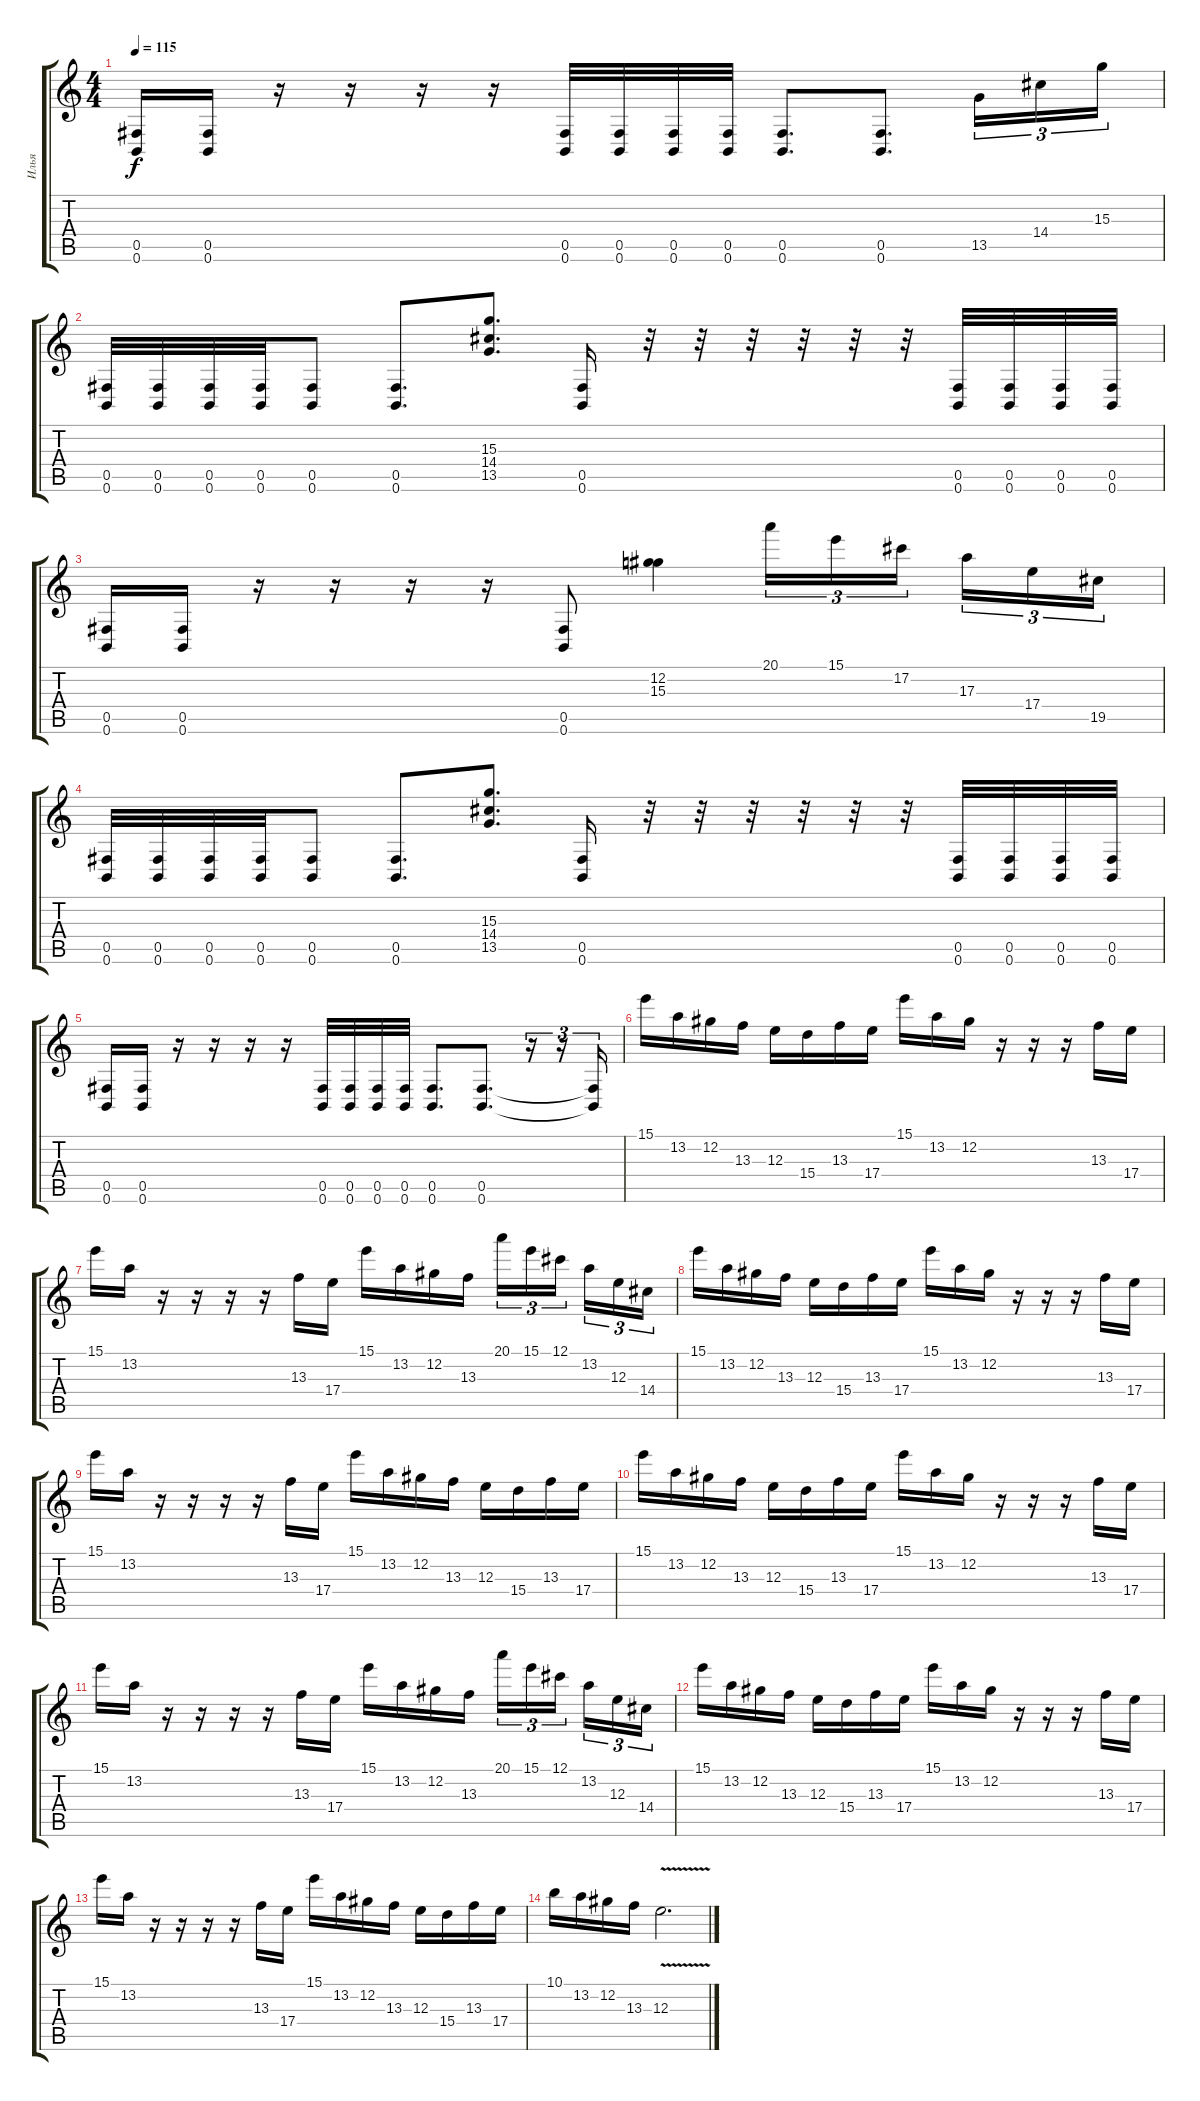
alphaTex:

\track ("Илья" "Илья") {instrument distortionguitar}
\staff {score tabs}
\tuning (Db4 Ab3 E3 B2 Gb2 B1) {hide}
\ts (4 4)
\tempo 115
\clef g2
\ks c
(0.5 0.6).16{dy f} (0.5 0.6).16 r.16 r.16 r.16 r.16 (0.5 0.6).32 (0.5 0.6).32 (0.5 0.6).32 (0.5 0.6).32 (0.5 0.6).8{d} (0.5 0.6).8{d} 13.5.16{tu (3 2)} 14.4.16{tu (3 2)} 15.3.16{tu (3 2)} |
(0.5 0.6).32 (0.5 0.6).32 (0.5 0.6).32 (0.5 0.6).32 (0.5 0.6).8 (0.5 0.6).8{d} (15.3 14.4 13.5).8{d} (0.5 0.6).16 r.32 r.32 r.32 r.32 r.32 r.32 (0.5 0.6).32 (0.5 0.6).32 (0.5 0.6).32 (0.5 0.6).32 |
(0.5 0.6).16 (0.5 0.6).16 r.16 r.16 r.16 r.16 (0.5 0.6).8 (12.2 15.3).4 20.1.16{tu (3 2)} 15.1.16{tu (3 2)} 17.2.16{tu (3 2) beam splitsecondary} 17.3.16{tu (3 2)} 17.4.16{tu (3 2)} 19.5.16{tu (3 2)} |
(0.5 0.6).32 (0.5 0.6).32 (0.5 0.6).32 (0.5 0.6).32 (0.5 0.6).8 (0.5 0.6).8{d} (15.3 14.4 13.5).8{d} (0.5 0.6).16 r.32 r.32 r.32 r.32 r.32 r.32 (0.5 0.6).32 (0.5 0.6).32 (0.5 0.6).32 (0.5 0.6).32 |
(0.5 0.6).16 (0.5 0.6).16 r.16 r.16 r.16 r.16 (0.5 0.6).32 (0.5 0.6).32 (0.5 0.6).32 (0.5 0.6).32 (0.5 0.6).8{d} (0.5 0.6).8{d} r.16{tu (3 2)} r.16{tu (3 2)} (0.5{t} 0.6{t}).16{tu (3 2)} |
15.1.16 13.2.16 12.2.16 13.3.16 12.3.16 15.4.16 13.3.16 17.4.16 15.1.16 13.2.16 12.2.16 r.16 r.16 r.16 13.3.16 17.4.16 |
15.1.16 13.2.16 r.16 r.16 r.16 r.16 13.3.16 17.4.16 15.1.16 13.2.16 12.2.16 13.3.16 20.1.16{tu (3 2)} 15.1.16{tu (3 2)} 12.1.16{tu (3 2) beam splitsecondary} 13.2.16{tu (3 2)} 12.3.16{tu (3 2)} 14.4.16{tu (3 2)} |
15.1.16 13.2.16 12.2.16 13.3.16 12.3.16 15.4.16 13.3.16 17.4.16 15.1.16 13.2.16 12.2.16 r.16 r.16 r.16 13.3.16 17.4.16 |
15.1.16 13.2.16 r.16 r.16 r.16 r.16 13.3.16 17.4.16 15.1.16 13.2.16 12.2.16 13.3.16 12.3.16 15.4.16 13.3.16 17.4.16 |
15.1.16 13.2.16 12.2.16 13.3.16 12.3.16 15.4.16 13.3.16 17.4.16 15.1.16 13.2.16 12.2.16 r.16 r.16 r.16 13.3.16 17.4.16 |
15.1.16 13.2.16 r.16 r.16 r.16 r.16 13.3.16 17.4.16 15.1.16 13.2.16 12.2.16 13.3.16 20.1.16{tu (3 2)} 15.1.16{tu (3 2)} 12.1.16{tu (3 2) beam splitsecondary} 13.2.16{tu (3 2)} 12.3.16{tu (3 2)} 14.4.16{tu (3 2)} |
15.1.16 13.2.16 12.2.16 13.3.16 12.3.16 15.4.16 13.3.16 17.4.16 15.1.16 13.2.16 12.2.16 r.16 r.16 r.16 13.3.16 17.4.16 |
15.1.16 13.2.16 r.16 r.16 r.16 r.16 13.3.16 17.4.16 15.1.16 13.2.16 12.2.16 13.3.16 12.3.16 15.4.16 13.3.16 17.4.16 |
10.1.16 13.2.16 12.2.16 13.3.16 12.3{v}.2{d}
